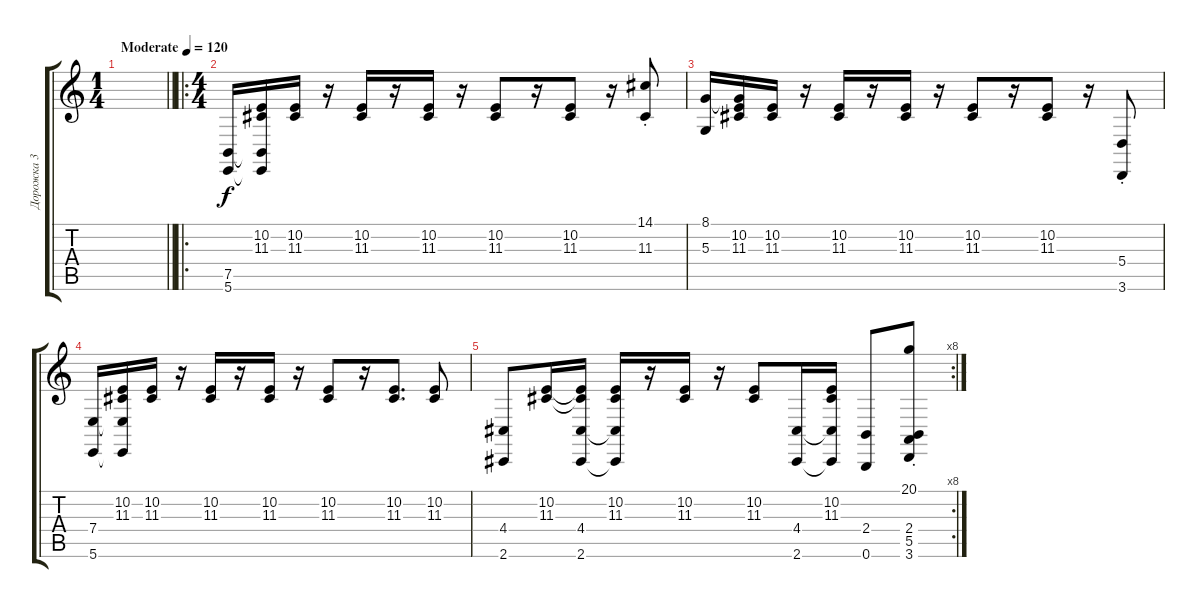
\track ("Дорожка 3" "Дорожка 3") {instrument electricgrandpiano}
\staff {score tabs}
\tuning (B3 Gb3 D3 A2 E2 B1) {hide}
\ts (1 4)
\tempo (120 "Moderate")
\clef g2
\barLineRight lightlight
\ks c
|
\ro
\ts (4 4)
(7.5 5.6).16 (10.2 11.3 7.5{t} 5.6{t}).16 (10.2 11.3).16 r.16 (10.2 11.3).16 r.16 (10.2 11.3).16 r.16 (10.2 11.3).8 r.16 (10.2 11.3).8 r.16 (14.1{st} 11.3).8 |
(8.1 5.3).16 (8.1{t} 10.2 11.3).16 (10.2 11.3).16 r.16 (10.2 11.3).16 r.16 (10.2 11.3).16 r.16 (10.2 11.3).8 r.16 (10.2 11.3).8 r.16 (5.4{st} 3.6{st}).8 |
(7.4 5.6).16 (10.2 11.3 7.4{t} 5.6{t}).16 (10.2 11.3).16 r.16 (10.2 11.3).16 r.16 (10.2 11.3).16 r.16 (10.2 11.3).8 r.16 (10.2 11.3).8{d} (10.2 11.3).8 |
\rc 8
(4.4 2.6).8 (10.2 11.3).16 (10.2{t} 11.3{t} 4.4 2.6).16 (10.2 11.3 4.4{t} 2.6{t}).16 r.16 (10.2 11.3).16 r.16 (10.2 11.3).8 (4.4 2.6).16 (10.2 11.3 4.4{t} 2.6{t}).16 (2.4 0.6).8 (20.1{st} 2.4 5.5 3.6).8
